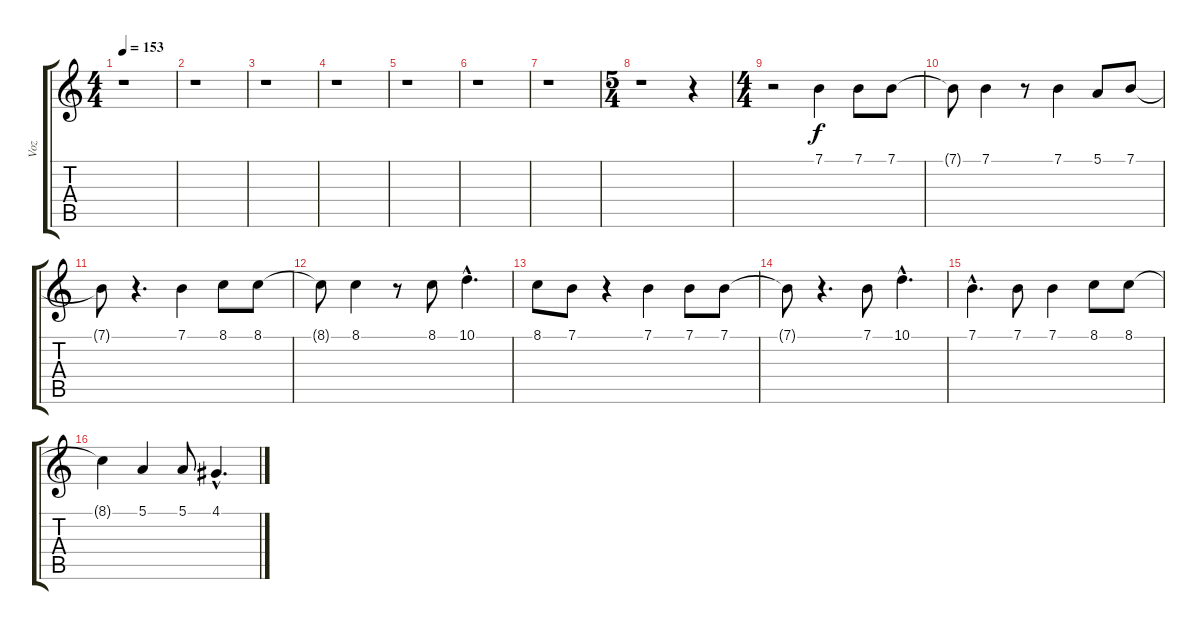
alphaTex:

\track ("Voz" "Voz") {instrument altosax}
\staff {score tabs}
\tuning (E4 B3 G3 D3 A2 D2) {hide}
\ts (4 4)
\tempo 153
\clef g2
\ks c
r.1{dy f} |
r.1 |
r.1 |
r.1 |
r.1 |
r.1 |
r.1 |
\ts (5 4)
r.1 r.4 |
\ts (4 4)
r.2 7.1.4 7.1.8 7.1.8 |
7.1{t}.8 7.1.4 r.8 7.1.4 5.1.8 7.1.8 |
7.1{t}.8 r.4{d} 7.1.4 8.1.8 8.1.8 |
8.1{t}.8 8.1.4 r.8 8.1.8 10.1{hac}.4{d} |
8.1.8 7.1.8 r.4 7.1.4 7.1.8 7.1.8 |
7.1{t}.8 r.4{d} 7.1.8 10.1{hac}.4{d} |
7.1{hac}.4{d} 7.1.8 7.1.4 8.1.8 8.1.8 |
8.1{t}.4 5.1.4 5.1.8 4.1{hac}.4{d}
